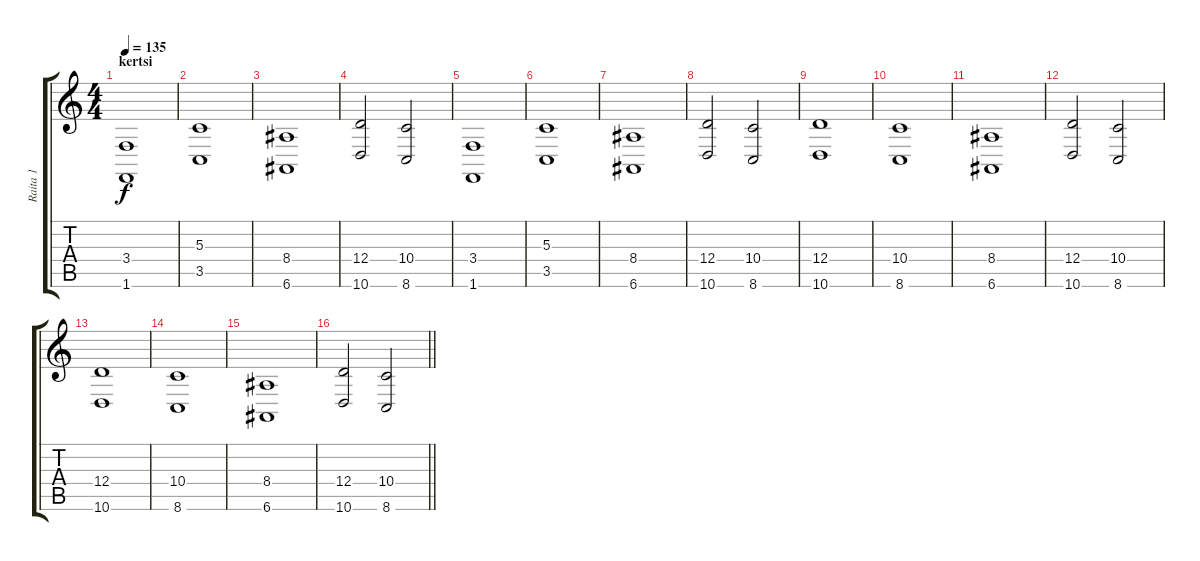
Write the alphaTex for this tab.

\track ("Raita 1" "Raita 1") {instrument tremolostrings}
\staff {score tabs}
\tuning (E4 B3 G3 D3 A2 E2) {hide}
\ts (4 4)
\section ("" "kertsi")
\tempo 135
\clef g2
\ks c
(3.4 1.6).1{dy f} |
(5.3 3.5).1 |
(8.4 6.6).1 |
(12.4 10.6).2 (10.4 8.6).2 |
(3.4 1.6).1 |
(5.3 3.5).1 |
(8.4 6.6).1 |
(12.4 10.6).2 (10.4 8.6).2 |
(12.4 10.6).1 |
(10.4 8.6).1 |
(8.4 6.6).1 |
(12.4 10.6).2 (10.4 8.6).2 |
(12.4 10.6).1 |
(10.4 8.6).1 |
(8.4 6.6).1 |
\barLineRight lightlight
(12.4 10.6).2 (10.4 8.6).2
